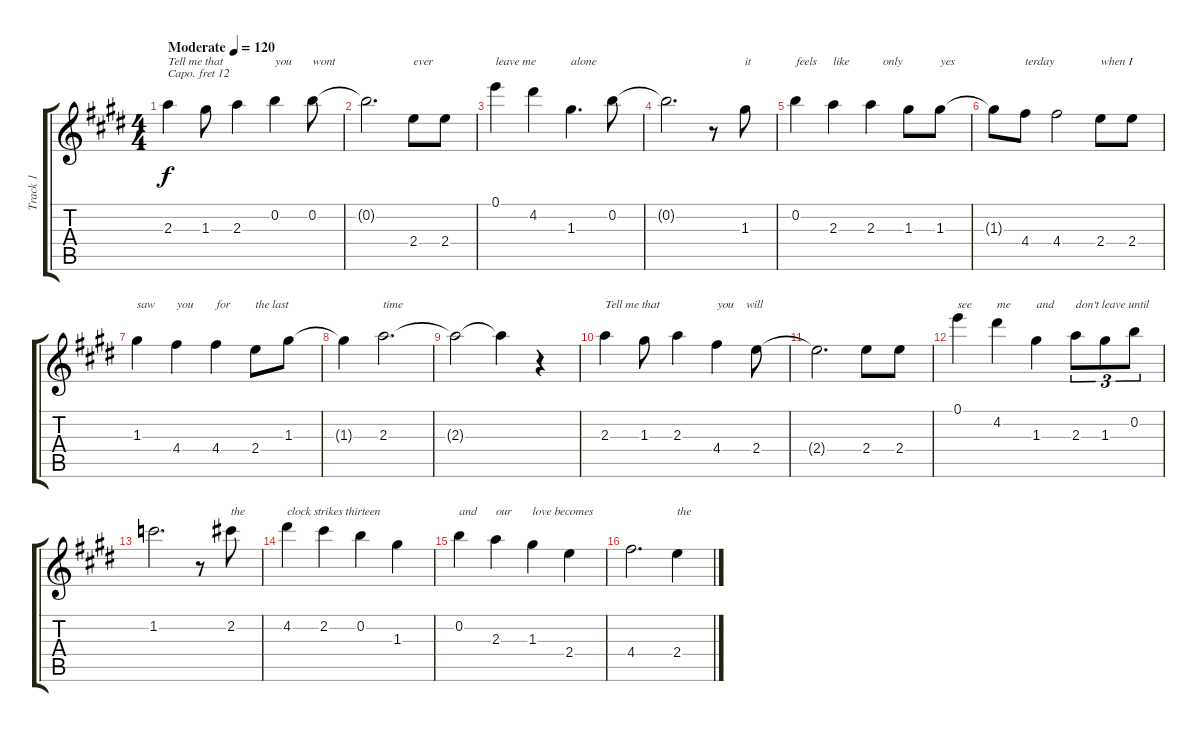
\track ("Track 1" "Track 1") {instrument violin}
\staff {score tabs}
\capo 12
\tuning (E4 B3 G3 D3 A2 E2) {hide}
\ts (4 4)
\tempo (120 "Moderate")
\clef g2
\ks e
2.3.4{ot 8vb txt "Tell me that " dy f instrument violin} 1.3.8{ot 8vb} 2.3.4{ot 8vb} 0.2.4{ot 8vb txt "you"} 0.2.8{ot 8vb txt "wont"} |
0.2{t}.2{d ot 8vb} 2.4.8{ot 8vb txt "ever"} 2.4.8{ot 8vb} |
0.1.4{ot 8vb txt "leave me"} 4.2.4{ot 8vb} 1.3.4{d ot 8vb txt "alone"} 0.2.8{ot 8vb} |
0.2{t}.2{d ot 8vb} r.8{ot 8vb} 1.3.8{ot 8vb txt "it"} |
0.2.4{ot 8vb txt "feels"} 2.3.4{ot 8vb txt "like"} 2.3.4{ot 8vb txt "    only"} 1.3.8{ot 8vb} 1.3.8{ot 8vb txt "yes"} |
1.3{t}.8{ot 8vb} 4.4.8{ot 8vb txt "terday"} 4.4.2{ot 8vb} 2.4.8{ot 8vb txt "when I"} 2.4.8{ot 8vb} |
1.3.4{ot 8vb txt "saw"} 4.4.4{ot 8vb txt "you"} 4.4.4{ot 8vb txt "for"} 2.4.8{ot 8vb txt "the last"} 1.3.8{ot 8vb} |
1.3{t}.4{ot 8vb} 2.3.2{d ot 8vb txt "time"} |
2.3{t}.2{ot 8vb} 2.3{t}.4{ot 8vb} r.4{ot 8vb} |
2.3.4{ot 8vb txt "Tell me that"} 1.3.8{ot 8vb} 2.3.4{ot 8vb} 4.4.4{ot 8vb txt "you    will"} 2.4.8{ot 8vb} |
2.4{t}.2{d ot 8vb} 2.4.8{ot 8vb} 2.4.8{ot 8vb} |
0.1.4{ot 8vb txt "see"} 4.2.4{ot 8vb txt "me"} 1.3.4{ot 8vb txt "and"} 2.3.8{tu (3 2) ot 8vb txt "don't leave until"} 1.3.8{tu (3 2) ot 8vb} 0.2.8{tu (3 2) ot 8vb} |
1.2.2{d ot 8vb} r.8{ot 8vb} 2.2.8{ot 8vb txt "the"} |
4.2.4{ot 8vb txt "clock strikes thirteen"} 2.2.4{ot 8vb} 0.2.4{ot 8vb} 1.3.4{ot 8vb} |
0.2.4{ot 8vb txt "and"} 2.3.4{ot 8vb txt "our"} 1.3.4{ot 8vb txt "love becomes"} 2.4.4{ot 8vb} |
4.4.2{d ot 8vb} 2.4.4{ot 8vb txt "the"}
